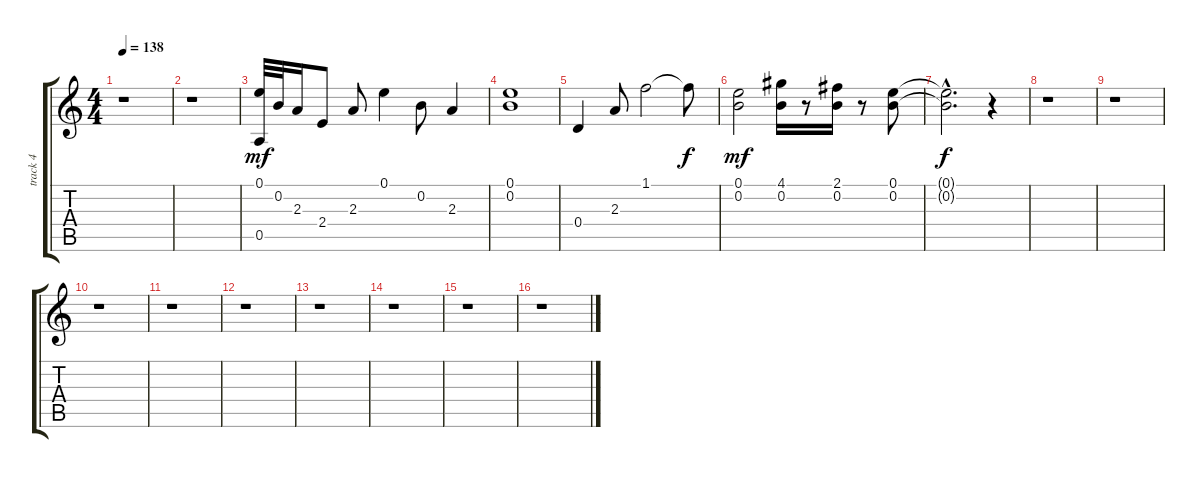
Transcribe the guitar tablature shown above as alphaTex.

\track ("track 4 " "track 4 ") {instrument overdrivenguitar}
\staff {score tabs}
\tuning (E4 B3 G3 D3 A2 E2) {hide}
\ts (4 4)
\tempo 138
\clef g2
\ks c
r.1{dy mf instrument overdrivenguitar} |
r.1 |
(0.1 0.5).32 0.2.32 2.3.16 2.4.8 2.3.8 0.1.4 0.2.8 2.3.4 |
(0.1 0.2).1 |
0.4.4 2.3.8 1.1.2 1.1{t}.8{dy f} |
(0.1 0.2).2{dy mf} (4.1 0.2).16 r.8 (2.1 0.2).16 r.8 (0.1 0.2).8 |
(0.1{hac t} 0.2{hac t}).2{d dy f} r.4 |
r.1 |
r.1 |
r.1 |
r.1 |
r.1 |
r.1 |
r.1 |
r.1 |
r.1
